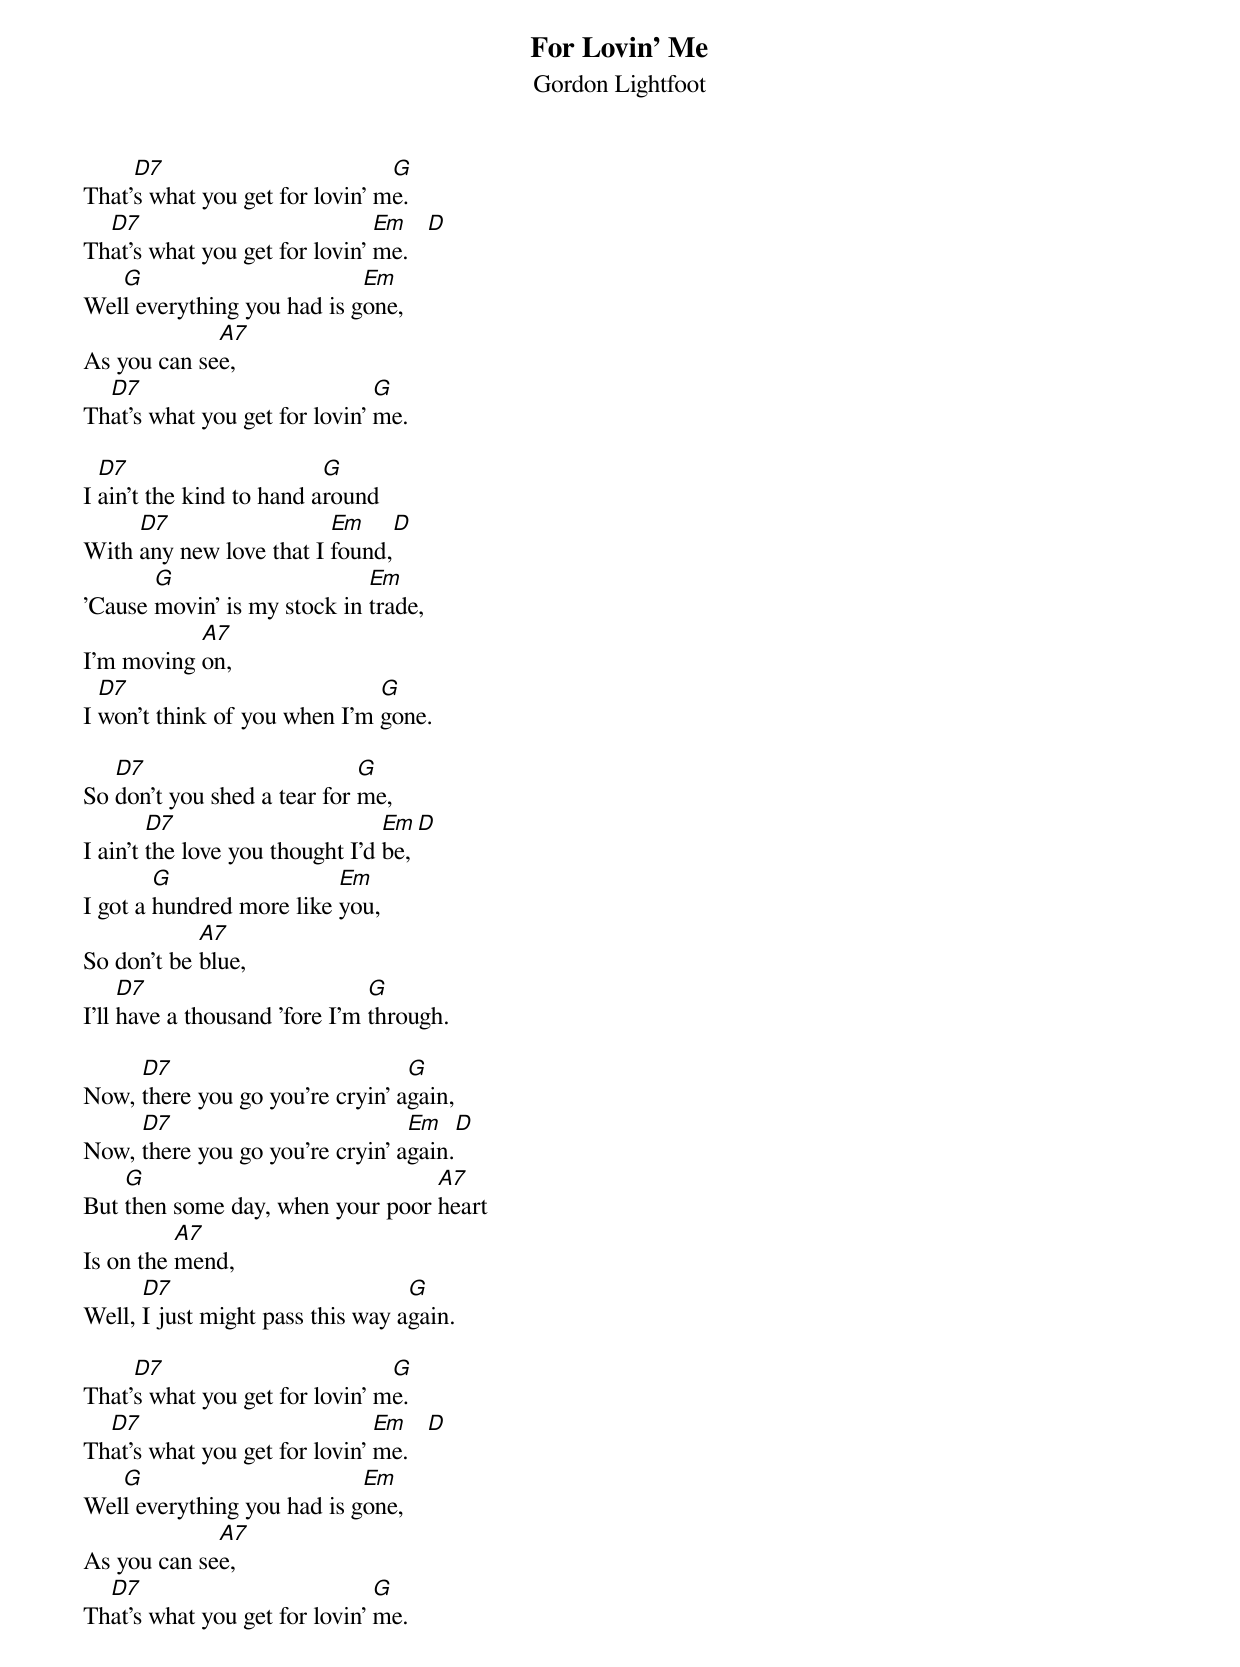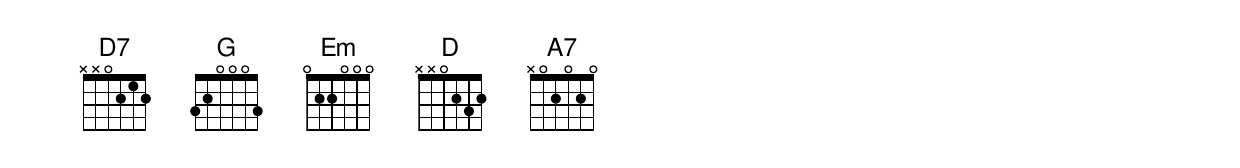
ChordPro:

{title:For Lovin' Me}
{st:Gordon Lightfoot}
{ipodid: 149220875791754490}
That'[D7]s what you get for lovin' m[G]e.
Th[D7]at's what you get for lovin' [Em]me.   [D]
Wel[G]l everything you had is g[Em]one,
As you can se[A7]e,
Th[D7]at's what you get for lovin' [G]me.

I [D7]ain't the kind to hand a[G]round
With [D7]any new love that I [Em]found,[D]
'Cause [G]movin' is my stock in [Em]trade,
I'm moving [A7]on,
I [D7]won't think of you when I'm [G]gone.

So [D7]don't you shed a tear for [G]me,
I ain't [D7]the love you thought I'd [Em]be,[D]
I got a [G]hundred more like [Em]you,
So don't be [A7]blue,
I'll [D7]have a thousand 'fore I'm [G]through.

Now, [D7]there you go you're cryin' a[G]gain,
Now, [D7]there you go you're cryin' a[Em]gain.[D]
But [G]then some day, when your poor [A7]heart
Is on the [A7]mend,
Well, [D7]I just might pass this way a[G]gain.

That'[D7]s what you get for lovin' m[G]e.
Th[D7]at's what you get for lovin' [Em]me.   [D]
Wel[G]l everything you had is g[Em]one,
As you can se[A7]e,
Th[D7]at's what you get for lovin' [G]me.

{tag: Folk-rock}
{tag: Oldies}
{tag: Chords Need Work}
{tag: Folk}
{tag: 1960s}
